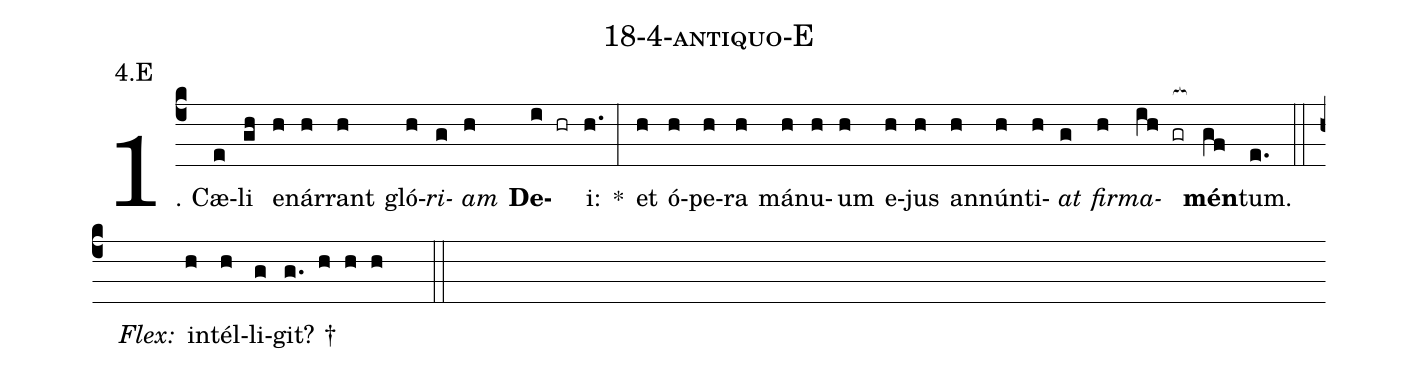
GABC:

name: 18-4-antiquo-E;
annotation: 4.E;
%%
(c4)1. Cæ(e)li(gh) e(h)nár(h)rant(h) gló(h)<i>ri</i>(g)<i>am</i>(h) <b>De</b>(i hr)i:(h.) *(:) et(h) ó(h)pe(h)ra(h) má(h)nu(h)um(h) e(h)jus(h) an(h)nún(h)ti(h)<i>at</i>(g) <i>fir</i>(h)<i>ma</i>(ih gr[ocb:1{])<b>mén</b>(gf[ocb:0}])tum.(e.) (::)
<i>Flex:</i>()  in(h)tél(h)li(g)git? †(g. h h h  ::)
